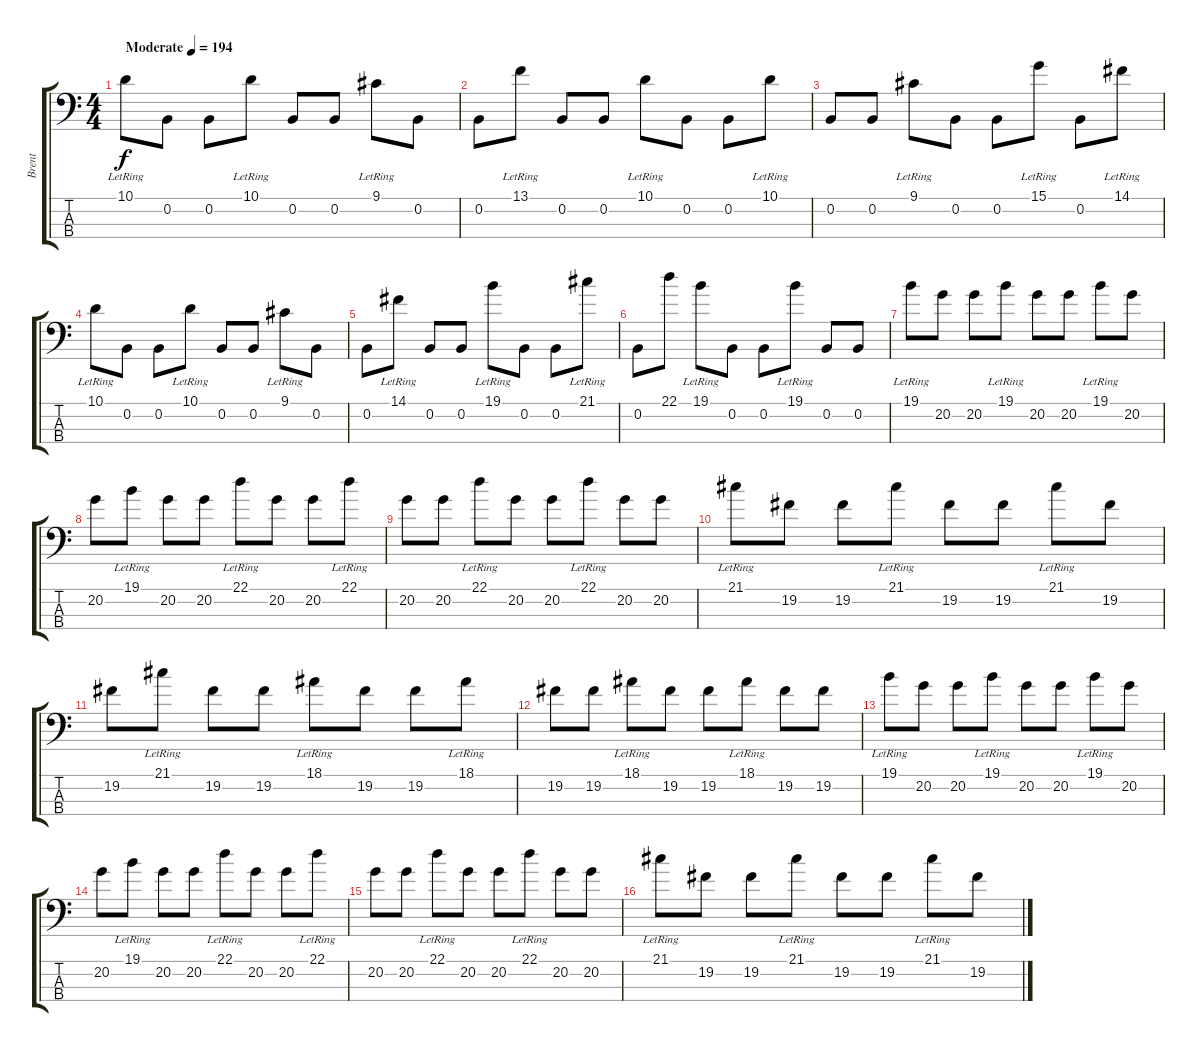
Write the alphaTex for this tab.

\track ("Brent" "Brent") {instrument electricbasspick}
\staff {score tabs}
\tuning (E2 B1 Gb1 B0) {hide}
\ts (4 4)
\tempo (194 "Moderate")
\clef f4
\ks c
10.1{lr}.8{dy f instrument electricbasspick} 0.2.8 0.2.8 10.1{lr}.8 0.2.8 0.2.8 9.1{lr}.8 0.2.8 |
0.2.8 13.1{lr}.8 0.2.8 0.2.8 10.1{lr}.8 0.2.8 0.2.8 10.1{lr}.8 |
0.2.8 0.2.8 9.1{lr}.8 0.2.8 0.2.8 15.1{lr}.8 0.2.8 14.1{lr}.8 |
10.1{lr}.8 0.2.8 0.2.8 10.1{lr}.8 0.2.8 0.2.8 9.1{lr}.8 0.2.8 |
0.2.8 14.1{lr}.8 0.2.8 0.2.8 19.1{lr}.8 0.2.8 0.2.8 21.1{lr}.8 |
0.2.8 22.1.8 19.1{lr}.8 0.2.8 0.2.8 19.1{lr}.8 0.2.8 0.2.8 |
19.1{lr}.8 20.2.8 20.2.8 19.1{lr}.8 20.2.8 20.2.8 19.1{lr}.8 20.2.8 |
20.2.8 19.1{lr}.8 20.2.8 20.2.8 22.1{lr}.8 20.2.8 20.2.8 22.1{lr}.8 |
20.2.8 20.2.8 22.1{lr}.8 20.2.8 20.2.8 22.1{lr}.8 20.2.8 20.2.8 |
21.1{lr}.8 19.2.8 19.2.8 21.1{lr}.8 19.2.8 19.2.8 21.1{lr}.8 19.2.8 |
19.2.8 21.1{lr}.8 19.2.8 19.2.8 18.1{lr}.8 19.2.8 19.2.8 18.1{lr}.8 |
19.2.8 19.2.8 18.1{lr}.8 19.2.8 19.2.8 18.1{lr}.8 19.2.8 19.2.8 |
19.1{lr}.8 20.2.8 20.2.8 19.1{lr}.8 20.2.8 20.2.8 19.1{lr}.8 20.2.8 |
20.2.8 19.1{lr}.8 20.2.8 20.2.8 22.1{lr}.8 20.2.8 20.2.8 22.1{lr}.8 |
20.2.8 20.2.8 22.1{lr}.8 20.2.8 20.2.8 22.1{lr}.8 20.2.8 20.2.8 |
21.1{lr}.8 19.2.8 19.2.8 21.1{lr}.8 19.2.8 19.2.8 21.1{lr}.8 19.2.8
